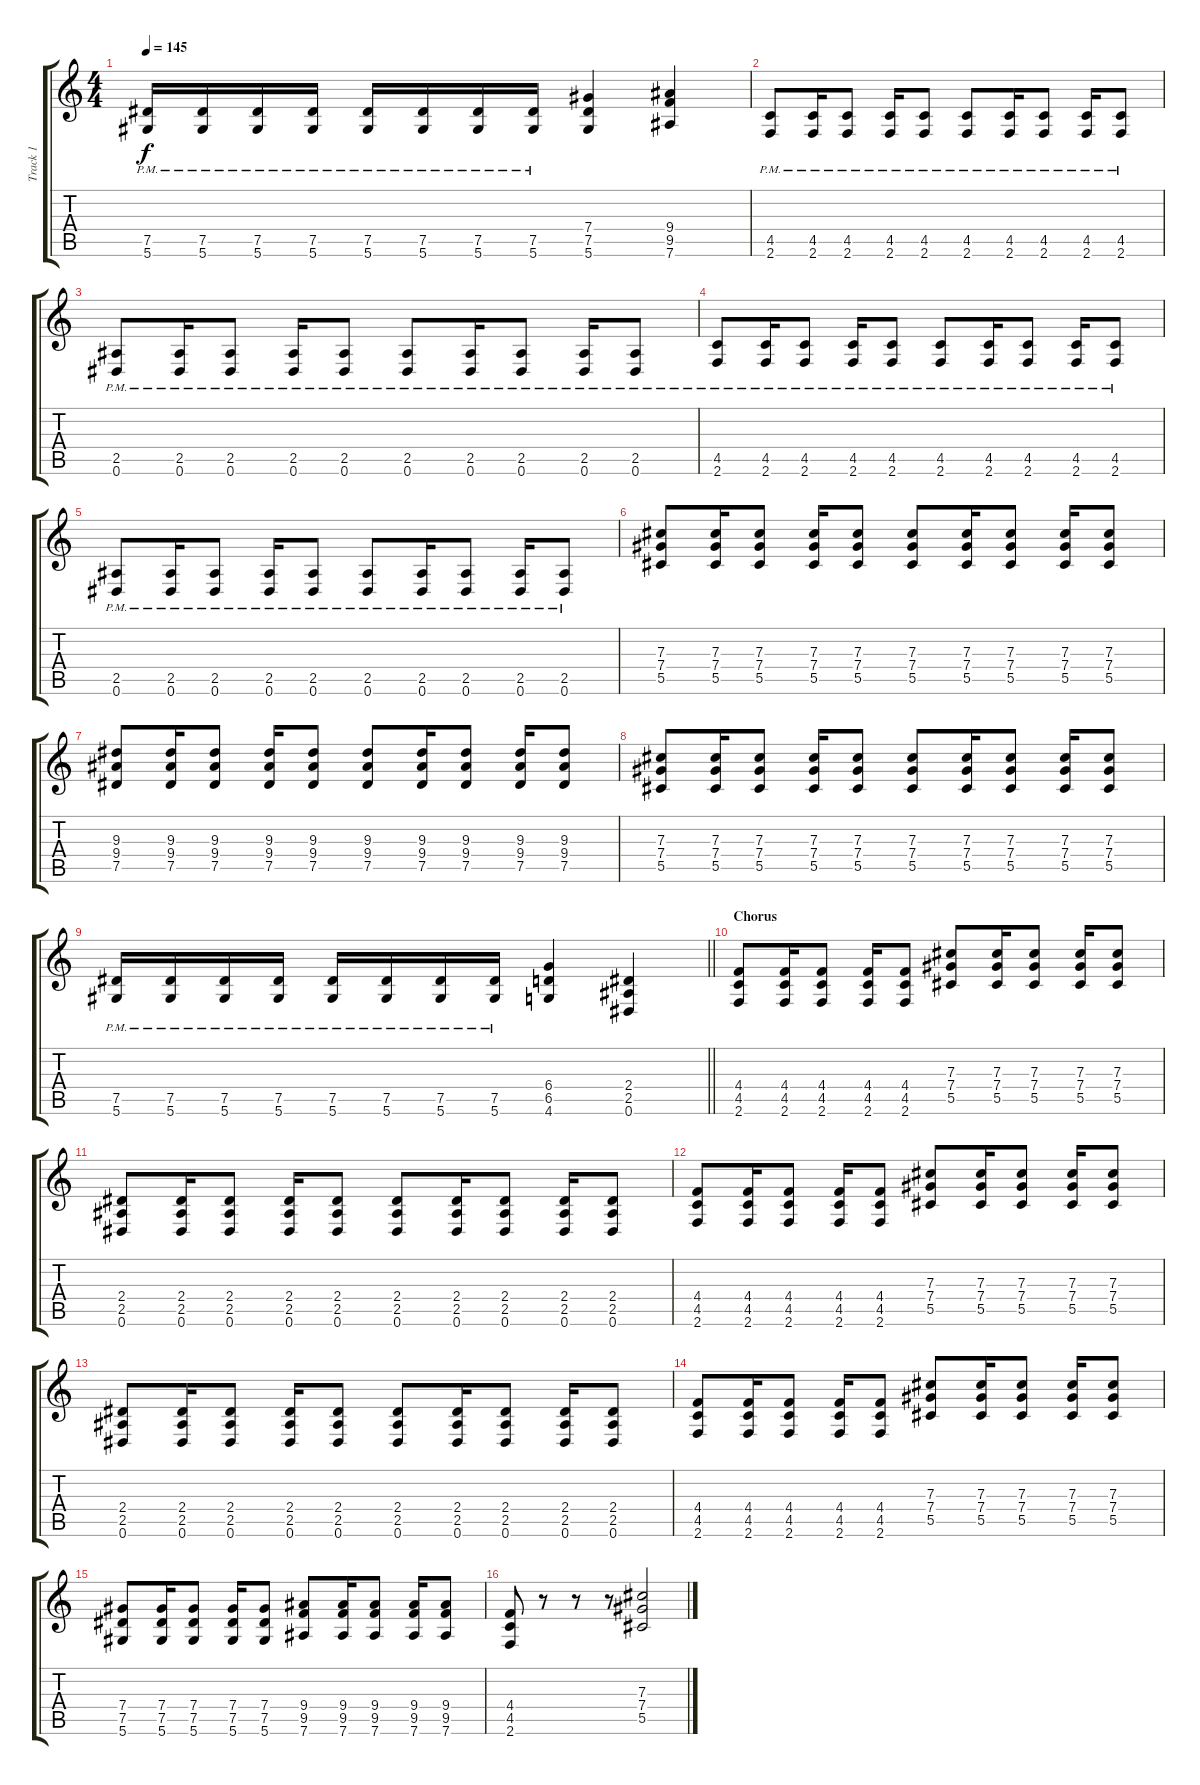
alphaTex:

\track ("Track 1" "Track 1") {instrument distortionguitar}
\staff {score tabs}
\tuning (Eb4 Bb3 Gb3 Db3 Ab2 Eb2) {hide}
\ts (4 4)
\tempo 145
\clef g2
\ks c
(7.5{pm} 5.6{pm}).16{dy f} (7.5{pm} 5.6{pm}).16 (7.5{pm} 5.6{pm}).16 (7.5{pm} 5.6{pm}).16 (7.5{pm} 5.6{pm}).16 (7.5{pm} 5.6{pm}).16 (7.5{pm} 5.6{pm}).16 (7.5{pm} 5.6{pm}).16 (7.4 7.5 5.6).4 (9.4 9.5 7.6).4 |
(4.5{pm} 2.6{pm}).8 (4.5{pm} 2.6{pm}).16 (4.5{pm} 2.6{pm}).8 (4.5{pm} 2.6{pm}).16 (4.5{pm} 2.6{pm}).8 (4.5{pm} 2.6{pm}).8 (4.5{pm} 2.6{pm}).16 (4.5{pm} 2.6{pm}).8 (4.5{pm} 2.6{pm}).16 (4.5{pm} 2.6{pm}).8 |
(2.5{pm} 0.6{pm}).8 (2.5{pm} 0.6{pm}).16 (2.5{pm} 0.6{pm}).8 (2.5{pm} 0.6{pm}).16 (2.5{pm} 0.6{pm}).8 (2.5{pm} 0.6{pm}).8 (2.5{pm} 0.6{pm}).16 (2.5{pm} 0.6{pm}).8 (2.5{pm} 0.6{pm}).16 (2.5{pm} 0.6{pm}).8 |
(4.5{pm} 2.6{pm}).8 (4.5{pm} 2.6{pm}).16 (4.5{pm} 2.6{pm}).8 (4.5{pm} 2.6{pm}).16 (4.5{pm} 2.6{pm}).8 (4.5{pm} 2.6{pm}).8 (4.5{pm} 2.6{pm}).16 (4.5{pm} 2.6{pm}).8 (4.5{pm} 2.6{pm}).16 (4.5{pm} 2.6{pm}).8 |
(2.5{pm} 0.6{pm}).8 (2.5{pm} 0.6{pm}).16 (2.5{pm} 0.6{pm}).8 (2.5{pm} 0.6{pm}).16 (2.5{pm} 0.6{pm}).8 (2.5{pm} 0.6{pm}).8 (2.5{pm} 0.6{pm}).16 (2.5{pm} 0.6{pm}).8 (2.5{pm} 0.6{pm}).16 (2.5{pm} 0.6{pm}).8 |
(7.3 7.4 5.5).8 (7.3 7.4 5.5).16 (7.3 7.4 5.5).8 (7.3 7.4 5.5).16 (7.3 7.4 5.5).8 (7.3 7.4 5.5).8 (7.3 7.4 5.5).16 (7.3 7.4 5.5).8 (7.3 7.4 5.5).16 (7.3 7.4 5.5).8 |
(9.3 9.4 7.5).8 (9.3 9.4 7.5).16 (9.3 9.4 7.5).8 (9.3 9.4 7.5).16 (9.3 9.4 7.5).8 (9.3 9.4 7.5).8 (9.3 9.4 7.5).16 (9.3 9.4 7.5).8 (9.3 9.4 7.5).16 (9.3 9.4 7.5).8 |
(7.3 7.4 5.5).8 (7.3 7.4 5.5).16 (7.3 7.4 5.5).8 (7.3 7.4 5.5).16 (7.3 7.4 5.5).8 (7.3 7.4 5.5).8 (7.3 7.4 5.5).16 (7.3 7.4 5.5).8 (7.3 7.4 5.5).16 (7.3 7.4 5.5).8 |
\barLineRight lightlight
(7.5{pm} 5.6{pm}).16 (7.5{pm} 5.6{pm}).16 (7.5{pm} 5.6{pm}).16 (7.5{pm} 5.6{pm}).16 (7.5{pm} 5.6{pm}).16 (7.5{pm} 5.6{pm}).16 (7.5{pm} 5.6{pm}).16 (7.5{pm} 5.6{pm}).16 (6.4 6.5 4.6).4 (2.4 2.5 0.6).4 |
\section ("" "Chorus")
(4.4 4.5 2.6).8 (4.4 4.5 2.6).16 (4.4 4.5 2.6).8 (4.4 4.5 2.6).16 (4.4 4.5 2.6).8 (7.3 7.4 5.5).8 (7.3 7.4 5.5).16 (7.3 7.4 5.5).8 (7.3 7.4 5.5).16 (7.3 7.4 5.5).8 |
(2.4 2.5 0.6).8 (2.4 2.5 0.6).16 (2.4 2.5 0.6).8 (2.4 2.5 0.6).16 (2.4 2.5 0.6).8 (2.4 2.5 0.6).8 (2.4 2.5 0.6).16 (2.4 2.5 0.6).8 (2.4 2.5 0.6).16 (2.4 2.5 0.6).8 |
(4.4 4.5 2.6).8 (4.4 4.5 2.6).16 (4.4 4.5 2.6).8 (4.4 4.5 2.6).16 (4.4 4.5 2.6).8 (7.3 7.4 5.5).8 (7.3 7.4 5.5).16 (7.3 7.4 5.5).8 (7.3 7.4 5.5).16 (7.3 7.4 5.5).8 |
(2.4 2.5 0.6).8 (2.4 2.5 0.6).16 (2.4 2.5 0.6).8 (2.4 2.5 0.6).16 (2.4 2.5 0.6).8 (2.4 2.5 0.6).8 (2.4 2.5 0.6).16 (2.4 2.5 0.6).8 (2.4 2.5 0.6).16 (2.4 2.5 0.6).8 |
(4.4 4.5 2.6).8 (4.4 4.5 2.6).16 (4.4 4.5 2.6).8 (4.4 4.5 2.6).16 (4.4 4.5 2.6).8 (7.3 7.4 5.5).8 (7.3 7.4 5.5).16 (7.3 7.4 5.5).8 (7.3 7.4 5.5).16 (7.3 7.4 5.5).8 |
(7.4 7.5 5.6).8 (7.4 7.5 5.6).16 (7.4 7.5 5.6).8 (7.4 7.5 5.6).16 (7.4 7.5 5.6).8 (9.4 9.5 7.6).8 (9.4 9.5 7.6).16 (9.4 9.5 7.6).8 (9.4 9.5 7.6).16 (9.4 9.5 7.6).8 |
(4.4 4.5 2.6).8 r.8 r.8 r.8 (7.3 7.4 5.5).2
